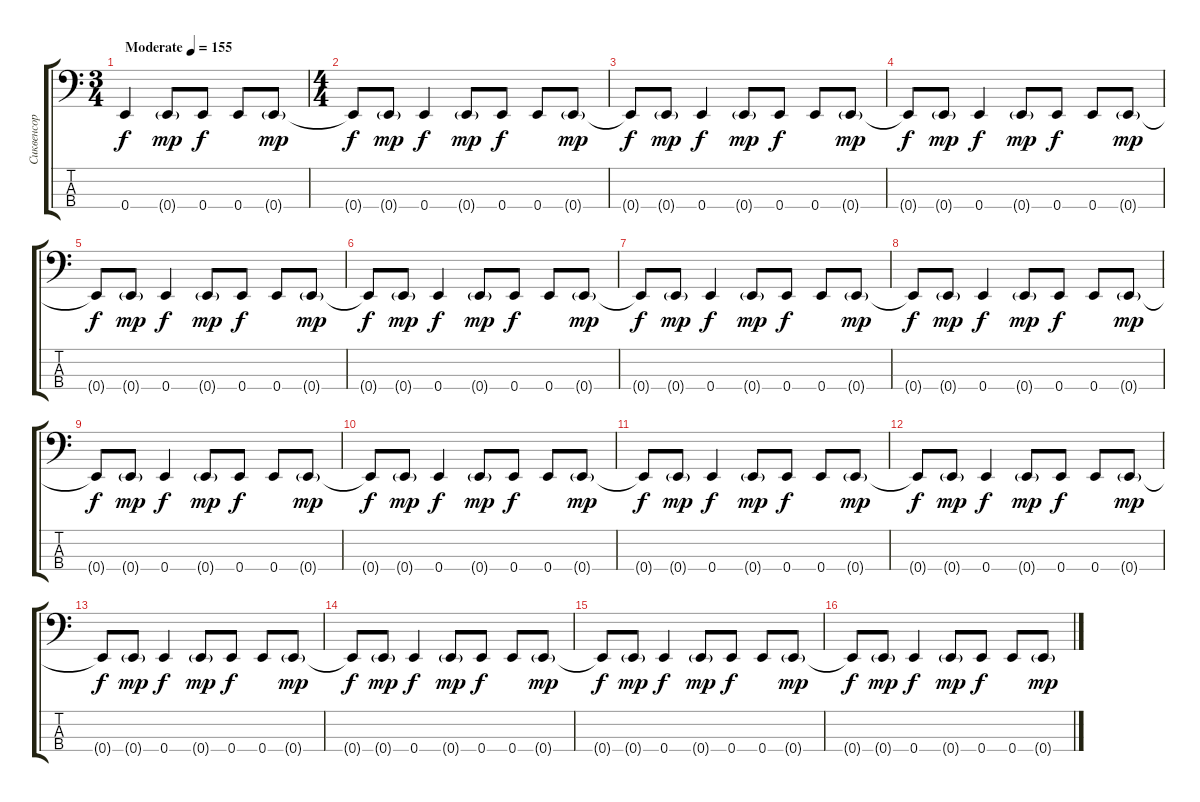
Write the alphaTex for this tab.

\track ("Сиквенсор" "Сиквенсор") {instrument synthbass1}
\staff {score tabs}
\tuning (G2 D2 A1 E1) {hide}
\ts (3 4)
\tempo (155 "Moderate")
\clef f4
\ks c
0.4.4{dy f instrument synthbass1} 0.4{g}.8{dy mp} 0.4.8{dy f} 0.4.8 0.4{g}.8{dy mp} |
\ts (4 4)
0.4{t}.8{dy f} 0.4{g}.8{dy mp} 0.4.4{dy f} 0.4{g}.8{dy mp} 0.4.8{dy f} 0.4.8 0.4{g}.8{dy mp} |
0.4{t}.8{dy f} 0.4{g}.8{dy mp} 0.4.4{dy f} 0.4{g}.8{dy mp} 0.4.8{dy f} 0.4.8 0.4{g}.8{dy mp} |
0.4{t}.8{dy f} 0.4{g}.8{dy mp} 0.4.4{dy f} 0.4{g}.8{dy mp} 0.4.8{dy f} 0.4.8 0.4{g}.8{dy mp} |
0.4{t}.8{dy f} 0.4{g}.8{dy mp} 0.4.4{dy f} 0.4{g}.8{dy mp} 0.4.8{dy f} 0.4.8 0.4{g}.8{dy mp} |
0.4{t}.8{dy f} 0.4{g}.8{dy mp} 0.4.4{dy f} 0.4{g}.8{dy mp} 0.4.8{dy f} 0.4.8 0.4{g}.8{dy mp} |
0.4{t}.8{dy f} 0.4{g}.8{dy mp} 0.4.4{dy f} 0.4{g}.8{dy mp} 0.4.8{dy f} 0.4.8 0.4{g}.8{dy mp} |
0.4{t}.8{dy f} 0.4{g}.8{dy mp} 0.4.4{dy f} 0.4{g}.8{dy mp} 0.4.8{dy f} 0.4.8 0.4{g}.8{dy mp} |
0.4{t}.8{dy f} 0.4{g}.8{dy mp} 0.4.4{dy f} 0.4{g}.8{dy mp} 0.4.8{dy f} 0.4.8 0.4{g}.8{dy mp} |
0.4{t}.8{dy f} 0.4{g}.8{dy mp} 0.4.4{dy f} 0.4{g}.8{dy mp} 0.4.8{dy f} 0.4.8 0.4{g}.8{dy mp} |
0.4{t}.8{dy f} 0.4{g}.8{dy mp} 0.4.4{dy f} 0.4{g}.8{dy mp} 0.4.8{dy f} 0.4.8 0.4{g}.8{dy mp} |
0.4{t}.8{dy f} 0.4{g}.8{dy mp} 0.4.4{dy f} 0.4{g}.8{dy mp} 0.4.8{dy f} 0.4.8 0.4{g}.8{dy mp} |
0.4{t}.8{dy f} 0.4{g}.8{dy mp} 0.4.4{dy f} 0.4{g}.8{dy mp} 0.4.8{dy f} 0.4.8 0.4{g}.8{dy mp} |
0.4{t}.8{dy f} 0.4{g}.8{dy mp} 0.4.4{dy f} 0.4{g}.8{dy mp} 0.4.8{dy f} 0.4.8 0.4{g}.8{dy mp} |
0.4{t}.8{dy f} 0.4{g}.8{dy mp} 0.4.4{dy f} 0.4{g}.8{dy mp} 0.4.8{dy f} 0.4.8 0.4{g}.8{dy mp} |
0.4{t}.8{dy f} 0.4{g}.8{dy mp} 0.4.4{dy f} 0.4{g}.8{dy mp} 0.4.8{dy f} 0.4.8 0.4{g}.8{dy mp}
